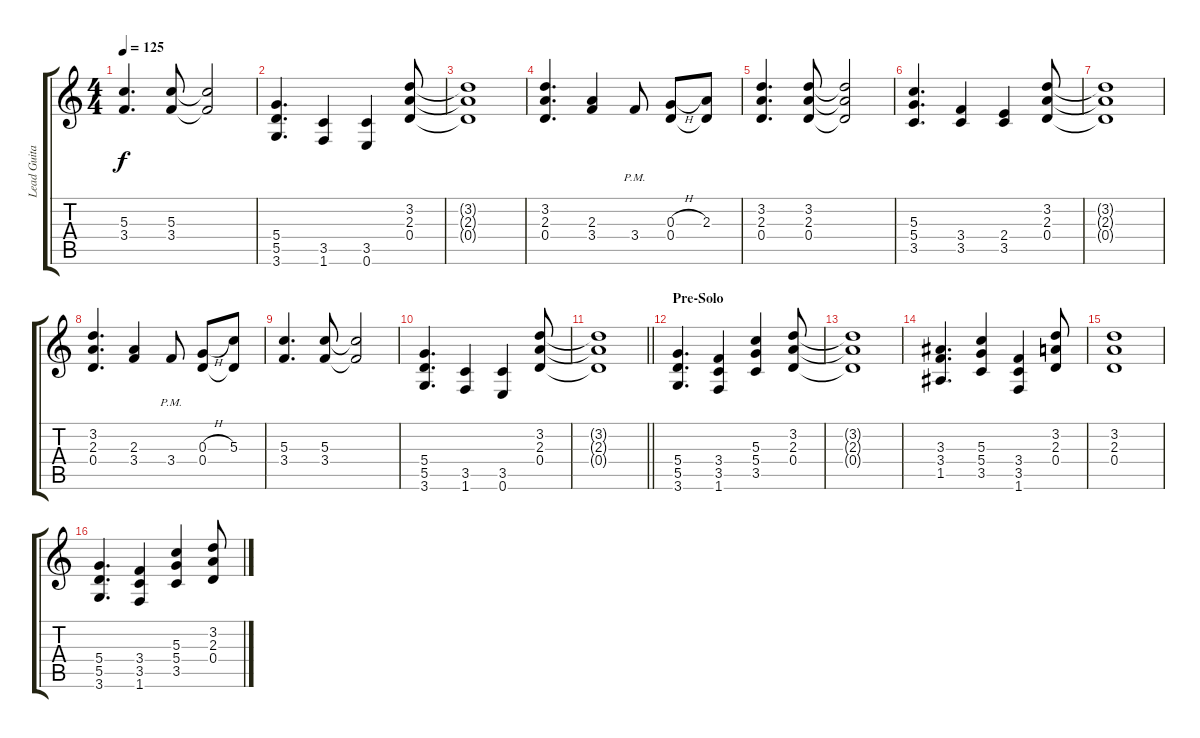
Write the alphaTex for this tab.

\track ("Lead Guitar 2" "Lead Guita") {instrument distortionguitar}
\staff {score tabs}
\tuning (E4 B3 G3 D3 A2 E2) {hide}
\ts (4 4)
\tempo 125
\clef g2
\ks c
(5.3 3.4).4{d dy f} (5.3 3.4).8 (5.3{t} 3.4{t}).2 |
(5.4 5.5 3.6).4{d} (3.5 1.6).4 (3.5 0.6).4 (3.2 2.3 0.4).8 |
(3.2{t} 2.3{t} 0.4{t}).1 |
(3.2 2.3 0.4).4{d} (2.3 3.4).4 3.4{pm}.8 (0.3{h} 0.4).8 (2.3 0.4{t}).8 |
(3.2 2.3 0.4).4{d} (3.2 2.3 0.4).8 (3.2{t} 2.3{t} 0.4{t}).2 |
(5.3 5.4 3.5).4{d} (3.4 3.5).4 (2.4 3.5).4 (3.2 2.3 0.4).8 |
(3.2{t} 2.3{t} 0.4{t}).1 |
(3.2 2.3 0.4).4{d} (2.3 3.4).4 3.4{pm}.8 (0.3{h} 0.4).8 (5.3 0.4{t}).8 |
(5.3 3.4).4{d} (5.3 3.4).8 (5.3{t} 3.4{t}).2 |
(5.4 5.5 3.6).4{d} (3.5 1.6).4 (3.5 0.6).4 (3.2 2.3 0.4).8 |
\barLineRight lightlight
(3.2{t} 2.3{t} 0.4{t}).1 |
\section ("" "Pre-Solo")
(5.4 5.5 3.6).4{d} (3.4 3.5 1.6).4 (5.3 5.4 3.5).4 (3.2 2.3 0.4).8 |
(3.2{t} 2.3{t} 0.4{t}).1 |
(3.3 3.4 1.5).4{d} (5.3 5.4 3.5).4 (3.4 3.5 1.6).4 (3.2 2.3 0.4).8 |
(3.2 2.3 0.4).1 |
(5.4 5.5 3.6).4{d} (3.4 3.5 1.6).4 (5.3 5.4 3.5).4 (3.2 2.3 0.4).8
